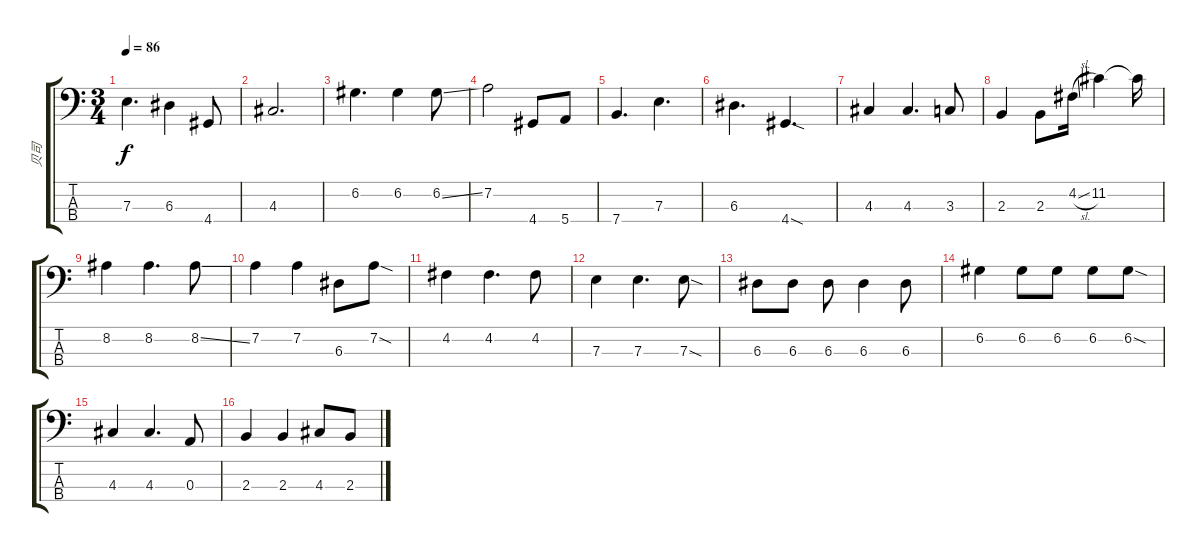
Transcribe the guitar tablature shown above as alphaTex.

\track ("贝司" "贝司") {instrument electricbassfinger}
\staff {score tabs}
\tuning (G2 D2 A1 E1) {hide}
\ts (3 4)
\tempo 86
\clef f4
\ks c
7.3.4{d dy f} 6.3.4 4.4.8 |
4.3.2{d} |
6.2.4{d} 6.2.4 6.2{ss}.8 |
7.2.2 4.4.8 5.4.8 |
7.4.4{d} 7.3.4{d} |
6.3.4{d} 4.4{sod}.4{d} |
4.3.4 4.3.4{d} 3.3.8 |
2.3.4 2.3.8 4.2{sl}.16 11.2.4 11.2{t}.16 |
8.2.4 8.2.4{d} 8.2{ss}.8 |
7.2.4 7.2.4 6.3.8 7.2{sod}.8 |
4.2.4 4.2.4{d} 4.2.8 |
7.3.4 7.3.4{d} 7.3{sod}.8 |
6.3.8 6.3.8 6.3.8 6.3.4 6.3.8 |
6.2.4 6.2.8 6.2.8 6.2.8 6.2{sod}.8 |
4.3.4 4.3.4{d} 0.3.8 |
2.3.4 2.3.4 4.3.8 2.3.8
